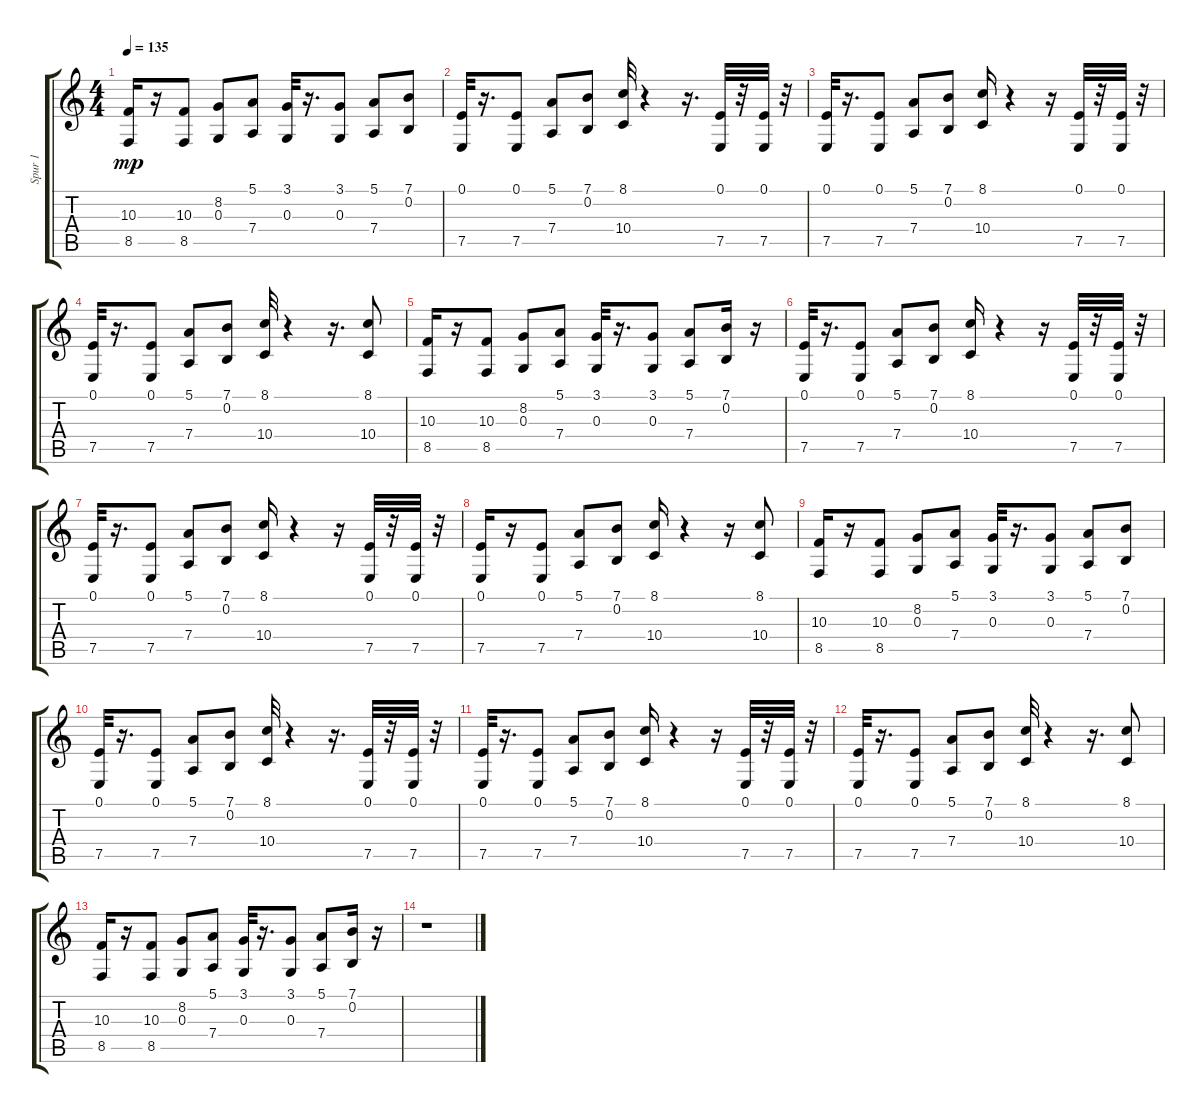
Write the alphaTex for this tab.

\track ("Spur 1" "Spur 1") {instrument lead2sawtooth}
\staff {score tabs}
\tuning (E4 B3 G3 D3 A2 E2) {hide}
\ts (4 4)
\tempo 135
\clef g2
\ks c
(10.3 8.5).16{dy mp} r.16 (10.3 8.5).8 (8.2 0.3).8 (5.1 7.4).8 (3.1 0.3).32 r.16{d} (3.1 0.3).8 (5.1 7.4).8 (7.1 0.2).8 |
(0.1 7.5).32 r.16{d} (0.1 7.5).8 (5.1 7.4).8 (7.1 0.2).8 (8.1 10.4).32 r.4 r.16{d} (0.1 7.5).32 r.32 (0.1 7.5).32 r.32 |
(0.1 7.5).32 r.16{d} (0.1 7.5).8 (5.1 7.4).8 (7.1 0.2).8 (8.1 10.4).16 r.4 r.16 (0.1 7.5).32 r.32 (0.1 7.5).32 r.32 |
(0.1 7.5).32 r.16{d} (0.1 7.5).8 (5.1 7.4).8 (7.1 0.2).8 (8.1 10.4).32 r.4 r.16{d} (8.1 10.4).8 |
(10.3 8.5).16 r.16 (10.3 8.5).8 (8.2 0.3).8 (5.1 7.4).8 (3.1 0.3).32 r.16{d} (3.1 0.3).8 (5.1 7.4).8 (7.1 0.2).16 r.16 |
(0.1 7.5).32 r.16{d} (0.1 7.5).8 (5.1 7.4).8 (7.1 0.2).8 (8.1 10.4).16 r.4 r.16 (0.1 7.5).32 r.32 (0.1 7.5).32 r.32 |
(0.1 7.5).32 r.16{d} (0.1 7.5).8 (5.1 7.4).8 (7.1 0.2).8 (8.1 10.4).16 r.4 r.16 (0.1 7.5).32 r.32 (0.1 7.5).32 r.32 |
(0.1 7.5).16 r.16 (0.1 7.5).8 (5.1 7.4).8 (7.1 0.2).8 (8.1 10.4).16 r.4 r.16 (8.1 10.4).8 |
(10.3 8.5).16 r.16 (10.3 8.5).8 (8.2 0.3).8 (5.1 7.4).8 (3.1 0.3).32 r.16{d} (3.1 0.3).8 (5.1 7.4).8 (7.1 0.2).8 |
(0.1 7.5).32 r.16{d} (0.1 7.5).8 (5.1 7.4).8 (7.1 0.2).8 (8.1 10.4).32 r.4 r.16{d} (0.1 7.5).32 r.32 (0.1 7.5).32 r.32 |
(0.1 7.5).32 r.16{d} (0.1 7.5).8 (5.1 7.4).8 (7.1 0.2).8 (8.1 10.4).16 r.4 r.16 (0.1 7.5).32 r.32 (0.1 7.5).32 r.32 |
(0.1 7.5).32 r.16{d} (0.1 7.5).8 (5.1 7.4).8 (7.1 0.2).8 (8.1 10.4).32 r.4 r.16{d} (8.1 10.4).8 |
(10.3 8.5).16 r.16 (10.3 8.5).8 (8.2 0.3).8 (5.1 7.4).8 (3.1 0.3).32 r.16{d} (3.1 0.3).8 (5.1 7.4).8 (7.1 0.2).16 r.16 |
r.1
